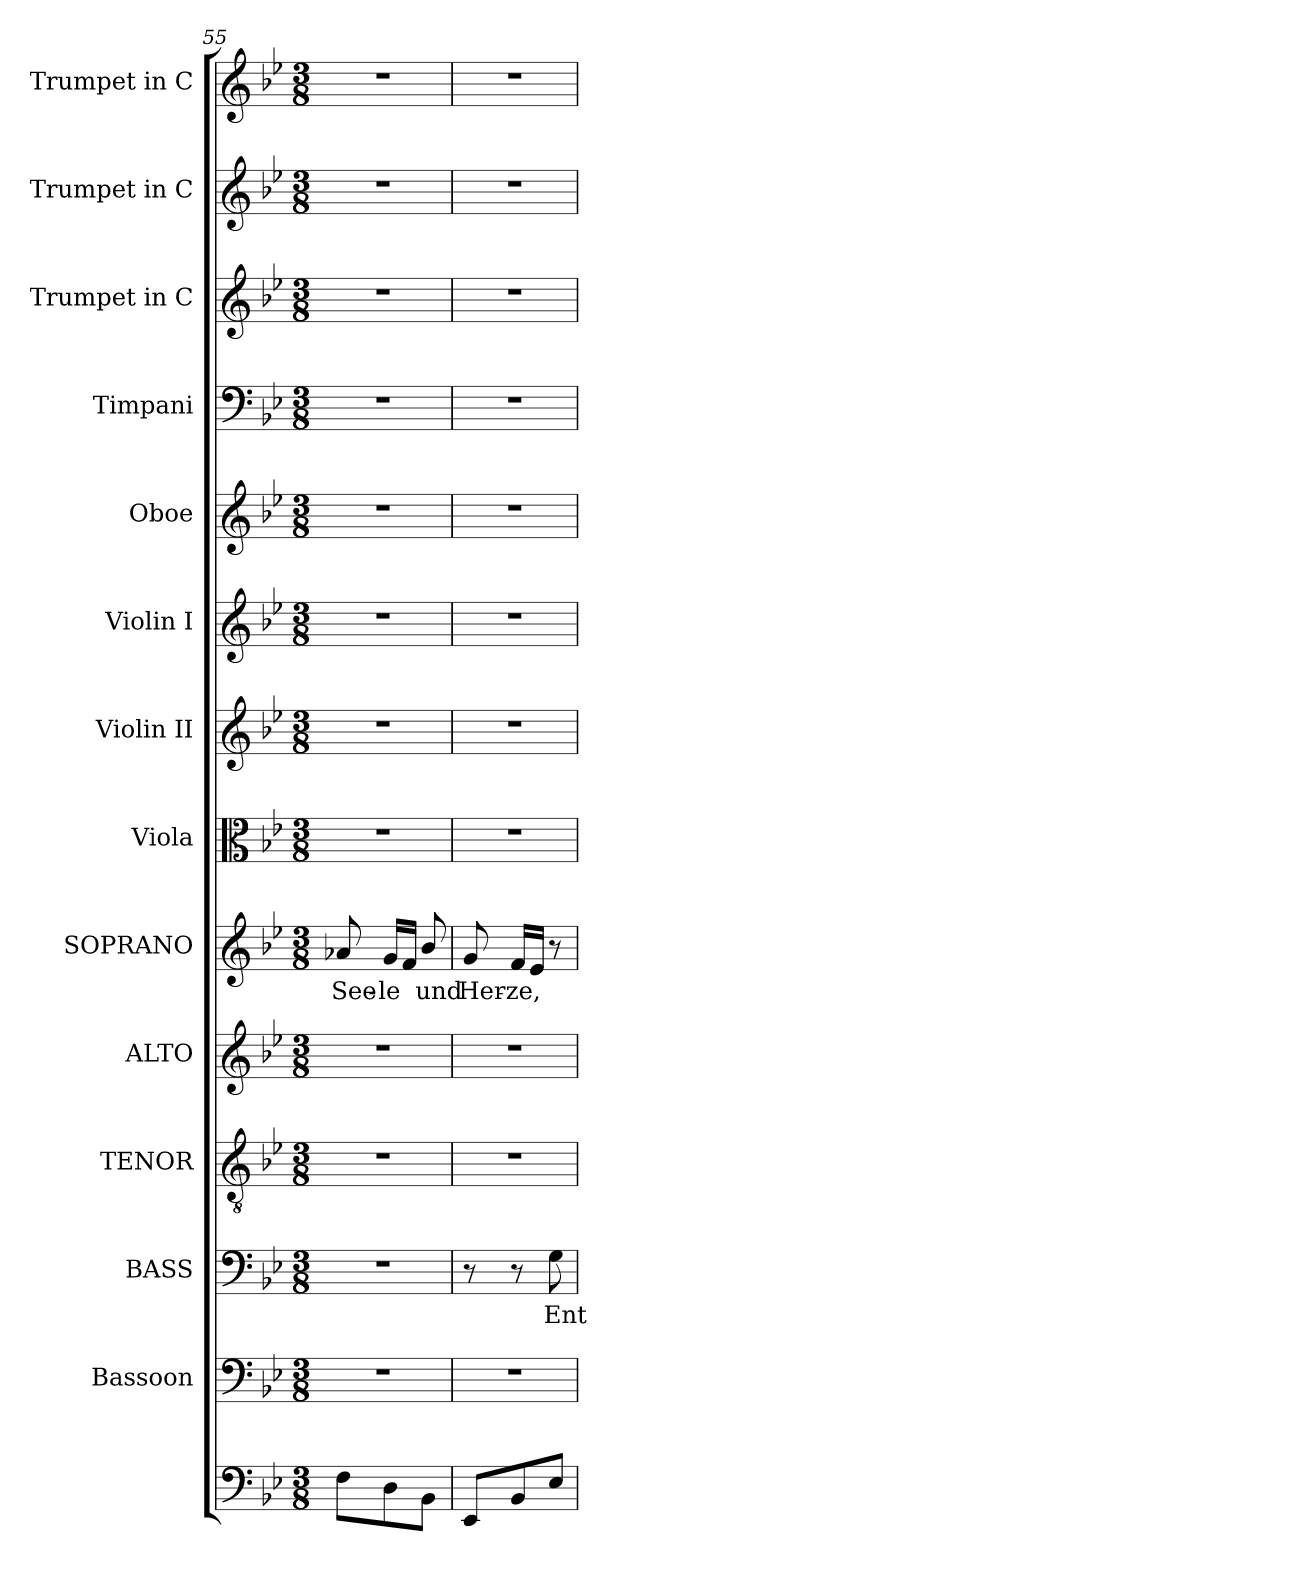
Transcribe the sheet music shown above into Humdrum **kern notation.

**kern	**kern	**kern	**text	**kern	**kern	**kern	**text	**kern	**kern	**kern	**kern	**kern	**kern	**kern	**kern
*part14	*part13	*part12	*part12	*part11	*part10	*part9	*part9	*part8	*part7	*part6	*part5	*part4	*part3	*part2	*part1
*staff14	*staff13	*staff12	*staff12	*staff11	*staff10	*staff9	*staff9	*staff8	*staff7	*staff6	*staff5	*staff4	*staff3	*staff2	*staff1
*	*I"Bassoon	*I"BASS	*	*I"TENOR	*I"ALTO	*I"SOPRANO	*	*I"Viola	*I"Violin II	*I"Violin I	*I"Oboe	*I"Timpani	*I"Trumpet in C	*I"Trumpet in C	*I"Trumpet in C
*	*	*	*	*	*I'Alto	*I'Soprano	*	*I'Viola	*I'Violin II	*I'Violin I	*I'Oboe	*I'Timp.	*	*	*
*clefF4	*clefF4	*clefF4	*	*clefGv2	*clefG2	*clefG2	*	*clefC3	*clefG2	*clefG2	*clefG2	*clefF4	*clefG2	*clefG2	*clefG2
*	*	*	*	*ITrd7c12	*	*	*	*	*	*	*	*	*	*	*
*k[b-e-]	*k[b-e-]	*k[b-e-]	*	*k[b-e-]	*k[b-e-]	*k[b-e-]	*	*k[b-e-]	*k[b-e-]	*k[b-e-]	*k[b-e-]	*k[b-e-]	*k[b-e-]	*k[b-e-]	*k[b-e-]
*B-:	*B-:	*B-:	*	*B-:	*B-:	*B-:	*	*B-:	*B-:	*B-:	*B-:	*B-:	*B-:	*B-:	*B-:
*M3/8	*M3/8	*M3/8	*	*M3/8	*M3/8	*M3/8	*	*M3/8	*M3/8	*M3/8	*M3/8	*M3/8	*M3/8	*M3/8	*M3/8
=55	=55	=55	=55	=55	=55	=55	=55	=55	=55	=55	=55	=55	=55	=55	=55
!	!LO:N:vis=1	!LO:N:vis=1	!	!LO:N:vis=1	!LO:N:vis=1	!	!	!	!	!	!	!	!	!	!
!	!	!	!	!	!	!	!LO:LY:b:color=#000000	!LO:N:vis=1	!LO:N:vis=1	!LO:N:vis=1	!LO:N:vis=1	!LO:N:vis=1	!LO:N:vis=1	!LO:N:vis=1	!LO:N:vis=1
8Fi\L	4.r	4.r	.	4.r	4.r	8a-Xi/	See-	4.r	4.r	4.r	4.r	4.r	4.r	4.r	4.r
!	!	!	!	!	!	!	!LO:LY:b:color=#000000	!	!	!	!	!	!	!	!
8Di\	.	.	.	.	.	16gi/LL	-le	.	.	.	.	.	.	.	.
.	.	.	.	.	.	16fi/JJ	.	.	.	.	.	.	.	.	.
!	!	!	!	!	!	!	!LO:LY:b:color=#000000	!	!	!	!	!	!	!	!
8BB-i\J	.	.	.	.	.	8b-i/	und	.	.	.	.	.	.	.	.
=56	=56	=56	=56	=56	=56	=56	=56	=56	=56	=56	=56	=56	=56	=56	=56
!	!LO:N:vis=1	!	!	!LO:N:vis=1	!LO:N:vis=1	!	!	!	!	!	!	!	!	!	!
!	!	!	!	!	!	!	!LO:LY:b:color=#000000	!LO:N:vis=1	!LO:N:vis=1	!LO:N:vis=1	!LO:N:vis=1	!LO:N:vis=1	!LO:N:vis=1	!LO:N:vis=1	!LO:N:vis=1
8EE-i/L	4.r	8r	.	4.r	4.r	8gi/	Her-	4.r	4.r	4.r	4.r	4.r	4.r	4.r	4.r
!	!	!	!	!	!	!	!LO:LY:b:color=#000000	!	!	!	!	!	!	!	!
8BB-i/	.	8r	.	.	.	16fi/LL	-ze,	.	.	.	.	.	.	.	.
.	.	.	.	.	.	16e-i/JJ	.	.	.	.	.	.	.	.	.
!	!	!	!LO:LY:b:color=#000000	!	!	!	!	!	!	!	!	!	!	!	!
8E-i/J	.	8Gi\	Ent-	.	.	8r	.	.	.	.	.	.	.	.	.
=	=	=	=	=	=	=	=	=	=	=	=	=	=	=	=
*-	*-	*-	*-	*-	*-	*-	*-	*-	*-	*-	*-	*-	*-	*-	*-
